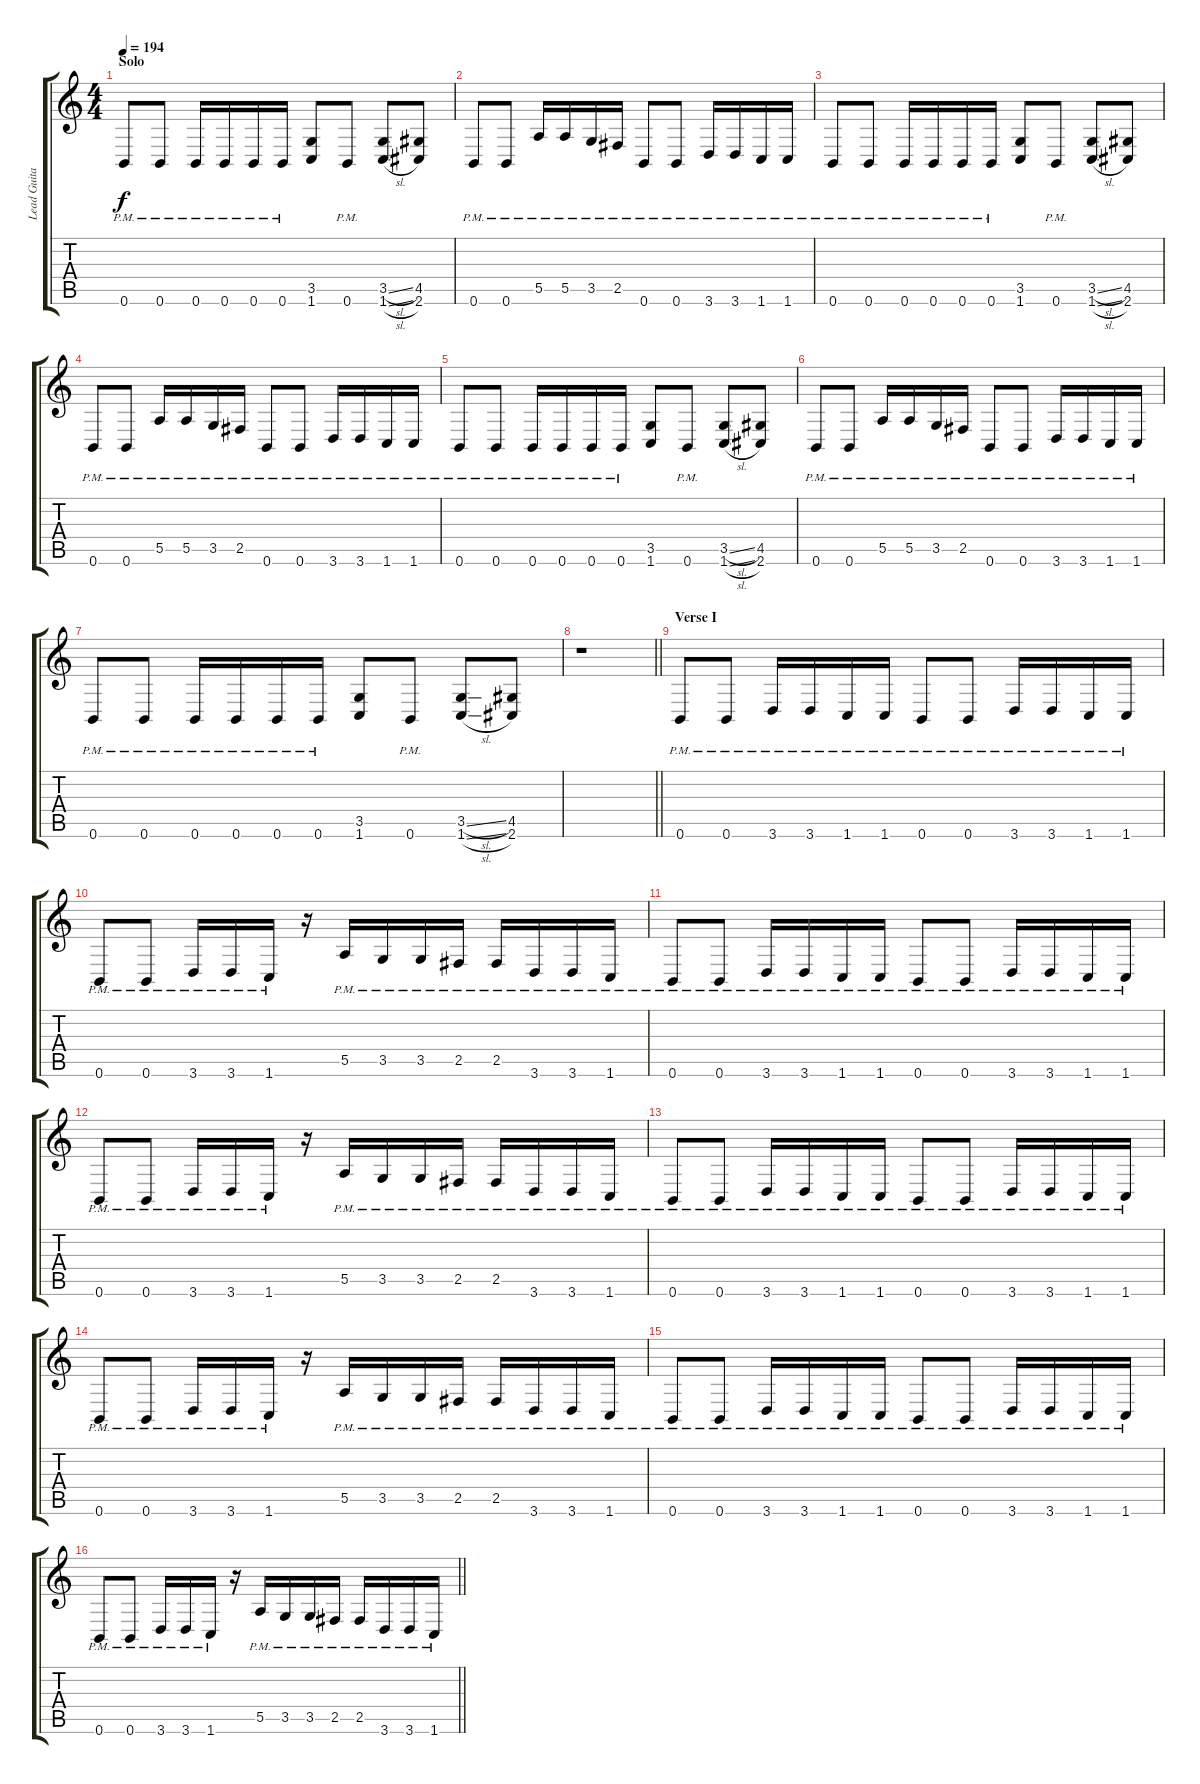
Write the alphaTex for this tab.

\track ("Lead Guitar" "Lead Guita") {instrument overdrivenguitar}
\staff {score tabs}
\tuning (B3 Gb3 D3 A2 E2 B1) {hide}
\ts (4 4)
\section ("" "Solo")
\tempo 194
\clef g2
\ks c
0.6{pm}.8{dy f} 0.6{pm}.8 0.6{pm}.16 0.6{pm}.16 0.6{pm}.16 0.6{pm}.16 (3.5 1.6).8 0.6{pm}.8 (3.5{sl} 1.6{sl}).8 (4.5 2.6).8 |
0.6{pm}.8 0.6{pm}.8 5.5{pm}.16 5.5{pm}.16 3.5{pm}.16 2.5{pm}.16 0.6{pm}.8 0.6{pm}.8 3.6{pm}.16 3.6{pm}.16 1.6{pm}.16 1.6{pm}.16 |
0.6{pm}.8 0.6{pm}.8 0.6{pm}.16 0.6{pm}.16 0.6{pm}.16 0.6{pm}.16 (3.5 1.6).8 0.6{pm}.8 (3.5{sl} 1.6{sl}).8 (4.5 2.6).8 |
0.6{pm}.8 0.6{pm}.8 5.5{pm}.16 5.5{pm}.16 3.5{pm}.16 2.5{pm}.16 0.6{pm}.8 0.6{pm}.8 3.6{pm}.16 3.6{pm}.16 1.6{pm}.16 1.6{pm}.16 |
0.6{pm}.8 0.6{pm}.8 0.6{pm}.16 0.6{pm}.16 0.6{pm}.16 0.6{pm}.16 (3.5 1.6).8 0.6{pm}.8 (3.5{sl} 1.6{sl}).8 (4.5 2.6).8 |
0.6{pm}.8 0.6{pm}.8 5.5{pm}.16 5.5{pm}.16 3.5{pm}.16 2.5{pm}.16 0.6{pm}.8 0.6{pm}.8 3.6{pm}.16 3.6{pm}.16 1.6{pm}.16 1.6{pm}.16 |
0.6{pm}.8 0.6{pm}.8 0.6{pm}.16 0.6{pm}.16 0.6{pm}.16 0.6{pm}.16 (3.5 1.6).8 0.6{pm}.8 (3.5{sl} 1.6{sl}).8 (4.5 2.6).8 |
\barLineRight lightlight
r.1 |
\section ("" "Verse I")
0.6{pm}.8 0.6{pm}.8 3.6{pm}.16 3.6{pm}.16 1.6{pm}.16 1.6{pm}.16 0.6{pm}.8 0.6{pm}.8 3.6{pm}.16 3.6{pm}.16 1.6{pm}.16 1.6{pm}.16 |
0.6{pm}.8 0.6{pm}.8 3.6{pm}.16 3.6{pm}.16 1.6{pm}.16 r.16 5.5{pm}.16 3.5{pm}.16 3.5{pm}.16 2.5{pm}.16 2.5{pm}.16 3.6{pm}.16 3.6{pm}.16 1.6{pm}.16 |
0.6{pm}.8 0.6{pm}.8 3.6{pm}.16 3.6{pm}.16 1.6{pm}.16 1.6{pm}.16 0.6{pm}.8 0.6{pm}.8 3.6{pm}.16 3.6{pm}.16 1.6{pm}.16 1.6{pm}.16 |
0.6{pm}.8 0.6{pm}.8 3.6{pm}.16 3.6{pm}.16 1.6{pm}.16 r.16 5.5{pm}.16 3.5{pm}.16 3.5{pm}.16 2.5{pm}.16 2.5{pm}.16 3.6{pm}.16 3.6{pm}.16 1.6{pm}.16 |
0.6{pm}.8 0.6{pm}.8 3.6{pm}.16 3.6{pm}.16 1.6{pm}.16 1.6{pm}.16 0.6{pm}.8 0.6{pm}.8 3.6{pm}.16 3.6{pm}.16 1.6{pm}.16 1.6{pm}.16 |
0.6{pm}.8 0.6{pm}.8 3.6{pm}.16 3.6{pm}.16 1.6{pm}.16 r.16 5.5{pm}.16 3.5{pm}.16 3.5{pm}.16 2.5{pm}.16 2.5{pm}.16 3.6{pm}.16 3.6{pm}.16 1.6{pm}.16 |
0.6{pm}.8 0.6{pm}.8 3.6{pm}.16 3.6{pm}.16 1.6{pm}.16 1.6{pm}.16 0.6{pm}.8 0.6{pm}.8 3.6{pm}.16 3.6{pm}.16 1.6{pm}.16 1.6{pm}.16 |
\barLineRight lightlight
0.6{pm}.8 0.6{pm}.8 3.6{pm}.16 3.6{pm}.16 1.6{pm}.16 r.16 5.5{pm}.16 3.5{pm}.16 3.5{pm}.16 2.5{pm}.16 2.5{pm}.16 3.6{pm}.16 3.6{pm}.16 1.6{pm}.16
